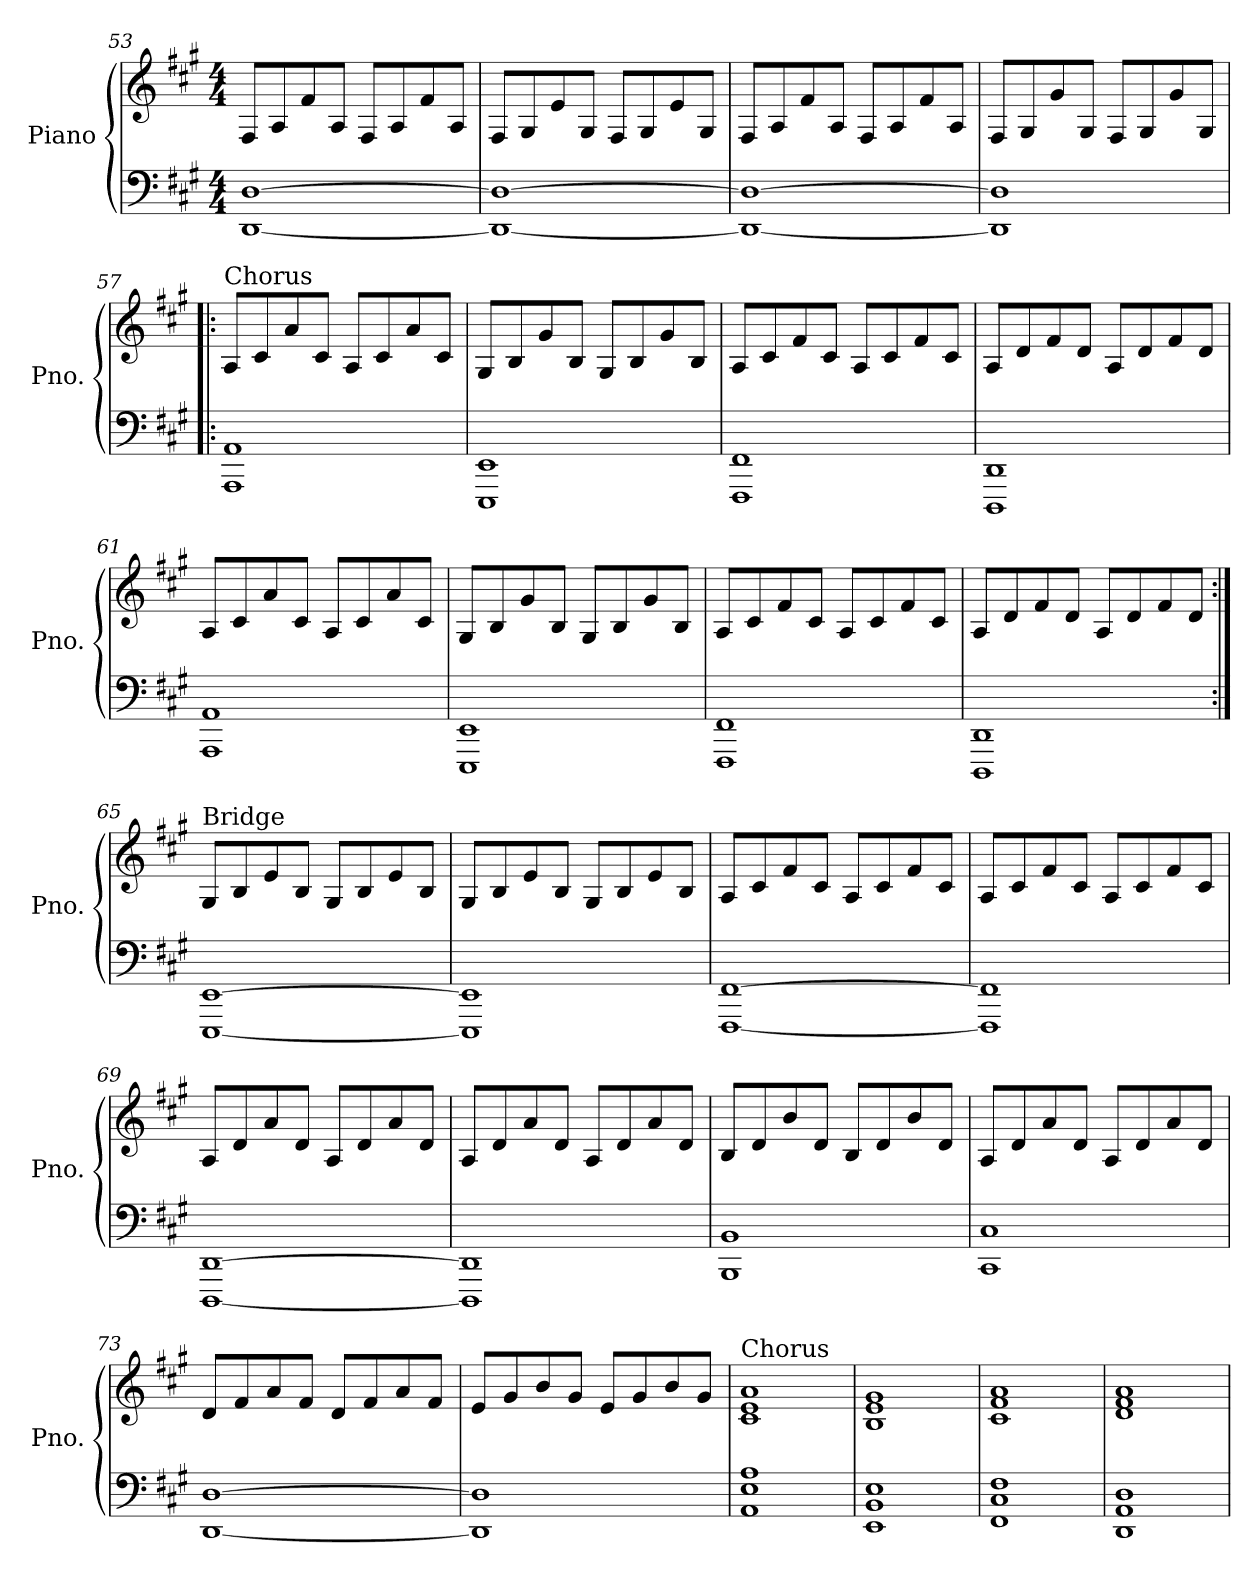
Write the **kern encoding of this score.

**kern	**kern
*part1	*part1
*staff2	*staff1
*I"Piano	*
*I'Pno.	*
*clefF4	*clefG2
*k[f#c#g#]	*k[f#c#g#]
*M4/4	*M4/4
=53	=53
[1DD [1D	8F#/L
.	8A/
.	8f#/
.	8A/J
.	8F#/L
.	8A/
.	8f#/
.	8A/J
=54	=54
1DD_ 1D_	8F#/L
.	8G#/
.	8e/
.	8G#/J
.	8F#/L
.	8G#/
.	8e/
.	8G#/J
=55	=55
1DD_ 1D_	8F#/L
.	8A/
.	8f#/
.	8A/J
.	8F#/L
.	8A/
.	8f#/
.	8A/J
=56	=56
1DD] 1D]	8F#/L
.	8G#/
.	8g#/
.	8G#/J
.	8F#/L
.	8G#/
.	8g#/
.	8G#/J
!!LO:LB:g=z
=57!|:	=57!|:
!	!LO:TX:t=Chorus
1AAA 1AA	8A/L
.	8c#/
.	8a/
.	8c#/J
.	8A/L
.	8c#/
.	8a/
.	8c#/J
=58	=58
1EEE 1EE	8G#/L
.	8B/
.	8g#/
.	8B/J
.	8G#/L
.	8B/
.	8g#/
.	8B/J
=59	=59
1FFF# 1FF#	8A/L
.	8c#/
.	8f#/
.	8c#/J
.	8A/L
.	8c#/
.	8f#/
.	8c#/J
=60	=60
1DDD 1DD	8A/L
.	8d/
.	8f#/
.	8d/J
.	8A/L
.	8d/
.	8f#/
.	8d/J
!!LO:LB:g=z
=61	=61
1AAA 1AA	8A/L
.	8c#/
.	8a/
.	8c#/J
.	8A/L
.	8c#/
.	8a/
.	8c#/J
=62	=62
1EEE 1EE	8G#/L
.	8B/
.	8g#/
.	8B/J
.	8G#/L
.	8B/
.	8g#/
.	8B/J
=63	=63
1FFF# 1FF#	8A/L
.	8c#/
.	8f#/
.	8c#/J
.	8A/L
.	8c#/
.	8f#/
.	8c#/J
=64	=64
1DDD 1DD	8A/L
.	8d/
.	8f#/
.	8d/J
.	8A/L
.	8d/
.	8f#/
.	8d/J
!!LO:LB:g=z
=65:|!	=65:|!
!	!LO:TX:t=Bridge
[1EEE [1EE	8G#/L
.	8B/
.	8e/
.	8B/J
.	8G#/L
.	8B/
.	8e/
.	8B/J
=66	=66
1EEE] 1EE]	8G#/L
.	8B/
.	8e/
.	8B/J
.	8G#/L
.	8B/
.	8e/
.	8B/J
=67	=67
[1FFF# [1FF#	8A/L
.	8c#/
.	8f#/
.	8c#/J
.	8A/L
.	8c#/
.	8f#/
.	8c#/J
=68	=68
1FFF#] 1FF#]	8A/L
.	8c#/
.	8f#/
.	8c#/J
.	8A/L
.	8c#/
.	8f#/
.	8c#/J
=69	=69
[1DDD [1DD	8A/L
.	8d/
.	8a/
.	8d/J
.	8A/L
.	8d/
.	8a/
.	8d/J
!!LO:LB:g=z
=70	=70
1DDD] 1DD]	8A/L
.	8d/
.	8a/
.	8d/J
.	8A/L
.	8d/
.	8a/
.	8d/J
=71	=71
1BBB 1BB	8B/L
.	8d/
.	8b/
.	8d/J
.	8B/L
.	8d/
.	8b/
.	8d/J
=72	=72
1CC# 1C#	8A/L
.	8d/
.	8a/
.	8d/J
.	8A/L
.	8d/
.	8a/
.	8d/J
=73	=73
[1DD [1D	8d/L
.	8f#/
.	8a/
.	8f#/J
.	8d/L
.	8f#/
.	8a/
.	8f#/J
=74	=74
1DD] 1D]	8e/L
.	8g#/
.	8b/
.	8g#/J
.	8e/L
.	8g#/
.	8b/
.	8g#/J
!!LO:PB:g=z
=75	=75
!	!LO:TX:t=Chorus
1AA 1E 1A	1c# 1e 1a
=76	=76
1EE 1BB 1E	1B 1e 1g#
=77	=77
1FF# 1C# 1F#	1c# 1f# 1a
=78	=78
1DD 1AA 1D	1d 1f# 1a
=	=
*-	*-
